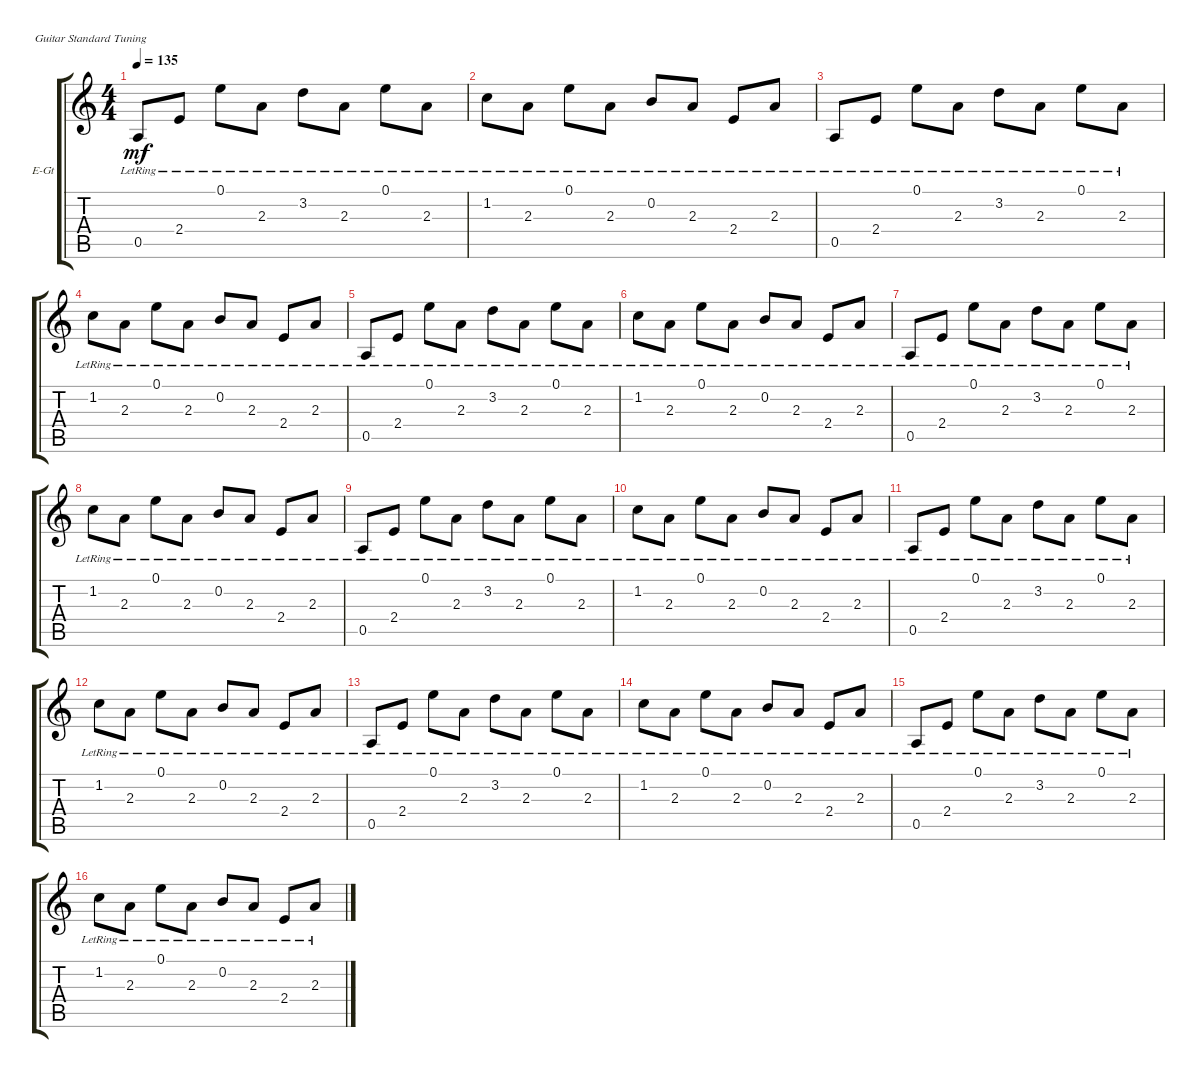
\defaultSystemsLayout 4
\bracketExtendMode groupsimilarinstruments
\firstSystemTrackNameOrientation horizontal
\otherSystemsTrackNameOrientation horizontal
\track ("Electric Guitar" "E-Gt") {instrument electricguitarclean}
\staff {score tabs}
\tuning (E4 B3 G3 D3 A2 E2)
\ts (4 4)
\tempo 135
\clef g2
\ks c
0.5{lr}.8{dy mf instrument electricguitarclean} 2.4{lr}.8 0.1{lr}.8 2.3{lr}.8 3.2{lr}.8 2.3{lr}.8 0.1{lr}.8 2.3{lr}.8 |
1.2{lr}.8 2.3{lr}.8 0.1{lr}.8 2.3{lr}.8 0.2{lr}.8 2.3{lr}.8 2.4{lr}.8 2.3{lr}.8 |
0.5{lr}.8 2.4{lr}.8 0.1{lr}.8 2.3{lr}.8 3.2{lr}.8 2.3{lr}.8 0.1{lr}.8 2.3{lr}.8 |
1.2{lr}.8 2.3{lr}.8 0.1{lr}.8 2.3{lr}.8 0.2{lr}.8 2.3{lr}.8 2.4{lr}.8 2.3{lr}.8 |
0.5{lr}.8 2.4{lr}.8 0.1{lr}.8 2.3{lr}.8 3.2{lr}.8 2.3{lr}.8 0.1{lr}.8 2.3{lr}.8 |
1.2{lr}.8 2.3{lr}.8 0.1{lr}.8 2.3{lr}.8 0.2{lr}.8 2.3{lr}.8 2.4{lr}.8 2.3{lr}.8 |
0.5{lr}.8 2.4{lr}.8 0.1{lr}.8 2.3{lr}.8 3.2{lr}.8 2.3{lr}.8 0.1{lr}.8 2.3{lr}.8 |
1.2{lr}.8 2.3{lr}.8 0.1{lr}.8 2.3{lr}.8 0.2{lr}.8 2.3{lr}.8 2.4{lr}.8 2.3{lr}.8 |
0.5{lr}.8 2.4{lr}.8 0.1{lr}.8 2.3{lr}.8 3.2{lr}.8 2.3{lr}.8 0.1{lr}.8 2.3{lr}.8 |
1.2{lr}.8 2.3{lr}.8 0.1{lr}.8 2.3{lr}.8 0.2{lr}.8 2.3{lr}.8 2.4{lr}.8 2.3{lr}.8 |
0.5{lr}.8 2.4{lr}.8 0.1{lr}.8 2.3{lr}.8 3.2{lr}.8 2.3{lr}.8 0.1{lr}.8 2.3{lr}.8 |
1.2{lr}.8 2.3{lr}.8 0.1{lr}.8 2.3{lr}.8 0.2{lr}.8 2.3{lr}.8 2.4{lr}.8 2.3{lr}.8 |
0.5{lr}.8 2.4{lr}.8 0.1{lr}.8 2.3{lr}.8 3.2{lr}.8 2.3{lr}.8 0.1{lr}.8 2.3{lr}.8 |
1.2{lr}.8 2.3{lr}.8 0.1{lr}.8 2.3{lr}.8 0.2{lr}.8 2.3{lr}.8 2.4{lr}.8 2.3{lr}.8 |
0.5{lr}.8 2.4{lr}.8 0.1{lr}.8 2.3{lr}.8 3.2{lr}.8 2.3{lr}.8 0.1{lr}.8 2.3{lr}.8 |
1.2{lr}.8 2.3{lr}.8 0.1{lr}.8 2.3{lr}.8 0.2{lr}.8 2.3{lr}.8 2.4{lr}.8 2.3{lr}.8
